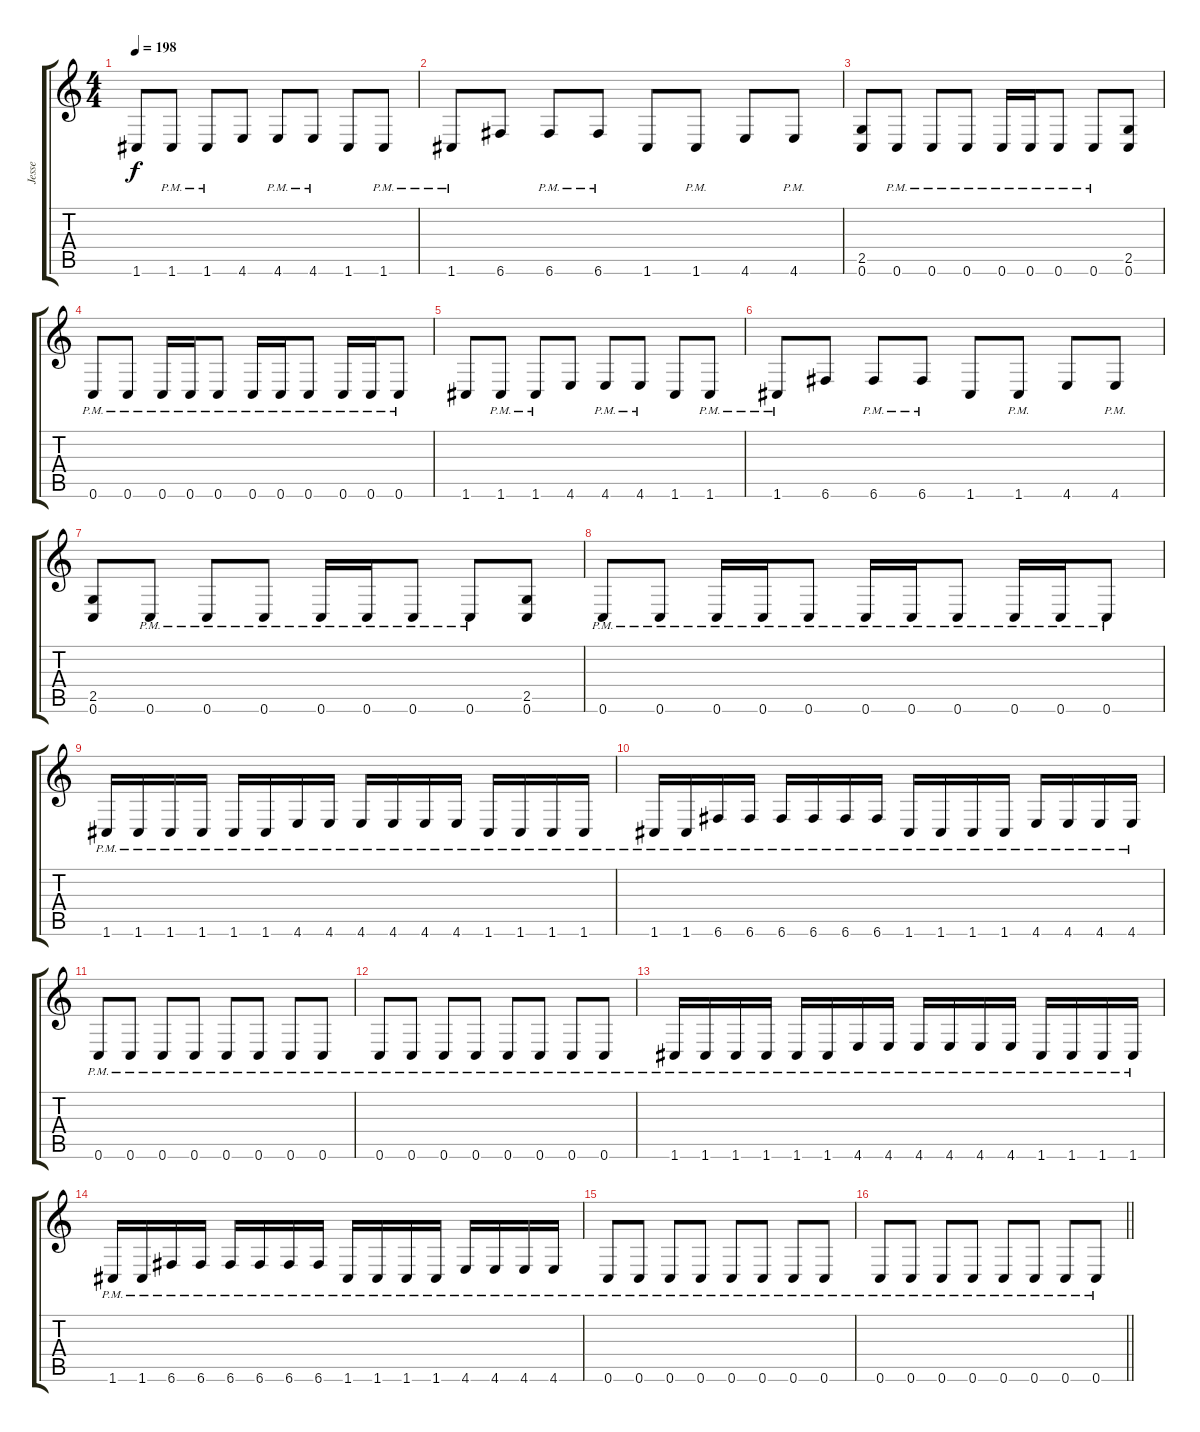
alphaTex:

\track ("Jesse" "Jesse") {instrument distortionguitar}
\staff {score tabs}
\tuning (C4 G3 Eb3 Bb2 F2 C2) {hide}
\ts (4 4)
\tempo 198
\clef g2
\ks c
1.6.8{dy f} 1.6{pm}.8 1.6{pm}.8 4.6.8 4.6{pm}.8 4.6{pm}.8 1.6.8 1.6{pm}.8 |
1.6{pm}.8 6.6.8 6.6{pm}.8 6.6{pm}.8 1.6.8 1.6{pm}.8 4.6.8 4.6{pm}.8 |
(2.5 0.6).8 0.6{pm}.8 0.6{pm}.8 0.6{pm}.8 0.6{pm}.16 0.6{pm}.16 0.6{pm}.8 0.6{pm}.8 (2.5 0.6).8 |
0.6{pm}.8 0.6{pm}.8 0.6{pm}.16 0.6{pm}.16 0.6{pm}.8 0.6{pm}.16 0.6{pm}.16 0.6{pm}.8 0.6{pm}.16 0.6{pm}.16 0.6{pm}.8 |
1.6.8 1.6{pm}.8 1.6{pm}.8 4.6.8 4.6{pm}.8 4.6{pm}.8 1.6.8 1.6{pm}.8 |
1.6{pm}.8 6.6.8 6.6{pm}.8 6.6{pm}.8 1.6.8 1.6{pm}.8 4.6.8 4.6{pm}.8 |
(2.5 0.6).8 0.6{pm}.8 0.6{pm}.8 0.6{pm}.8 0.6{pm}.16 0.6{pm}.16 0.6{pm}.8 0.6{pm}.8 (2.5 0.6).8 |
0.6{pm}.8 0.6{pm}.8 0.6{pm}.16 0.6{pm}.16 0.6{pm}.8 0.6{pm}.16 0.6{pm}.16 0.6{pm}.8 0.6{pm}.16 0.6{pm}.16 0.6{pm}.8 |
1.6{pm}.16 1.6{pm}.16 1.6{pm}.16 1.6{pm}.16 1.6{pm}.16 1.6{pm}.16 4.6{pm}.16 4.6{pm}.16 4.6{pm}.16 4.6{pm}.16 4.6{pm}.16 4.6{pm}.16 1.6{pm}.16 1.6{pm}.16 1.6{pm}.16 1.6{pm}.16 |
1.6{pm}.16 1.6{pm}.16 6.6{pm}.16 6.6{pm}.16 6.6{pm}.16 6.6{pm}.16 6.6{pm}.16 6.6{pm}.16 1.6{pm}.16 1.6{pm}.16 1.6{pm}.16 1.6{pm}.16 4.6{pm}.16 4.6{pm}.16 4.6{pm}.16 4.6{pm}.16 |
0.6{pm}.8 0.6{pm}.8 0.6{pm}.8 0.6{pm}.8 0.6{pm}.8 0.6{pm}.8 0.6{pm}.8 0.6{pm}.8 |
0.6{pm}.8 0.6{pm}.8 0.6{pm}.8 0.6{pm}.8 0.6{pm}.8 0.6{pm}.8 0.6{pm}.8 0.6{pm}.8 |
1.6{pm}.16 1.6{pm}.16 1.6{pm}.16 1.6{pm}.16 1.6{pm}.16 1.6{pm}.16 4.6{pm}.16 4.6{pm}.16 4.6{pm}.16 4.6{pm}.16 4.6{pm}.16 4.6{pm}.16 1.6{pm}.16 1.6{pm}.16 1.6{pm}.16 1.6{pm}.16 |
1.6{pm}.16 1.6{pm}.16 6.6{pm}.16 6.6{pm}.16 6.6{pm}.16 6.6{pm}.16 6.6{pm}.16 6.6{pm}.16 1.6{pm}.16 1.6{pm}.16 1.6{pm}.16 1.6{pm}.16 4.6{pm}.16 4.6{pm}.16 4.6{pm}.16 4.6{pm}.16 |
0.6{pm}.8 0.6{pm}.8 0.6{pm}.8 0.6{pm}.8 0.6{pm}.8 0.6{pm}.8 0.6{pm}.8 0.6{pm}.8 |
\barLineRight lightlight
0.6{pm}.8 0.6{pm}.8 0.6{pm}.8 0.6{pm}.8 0.6{pm}.8 0.6{pm}.8 0.6{pm}.8 0.6{pm}.8
